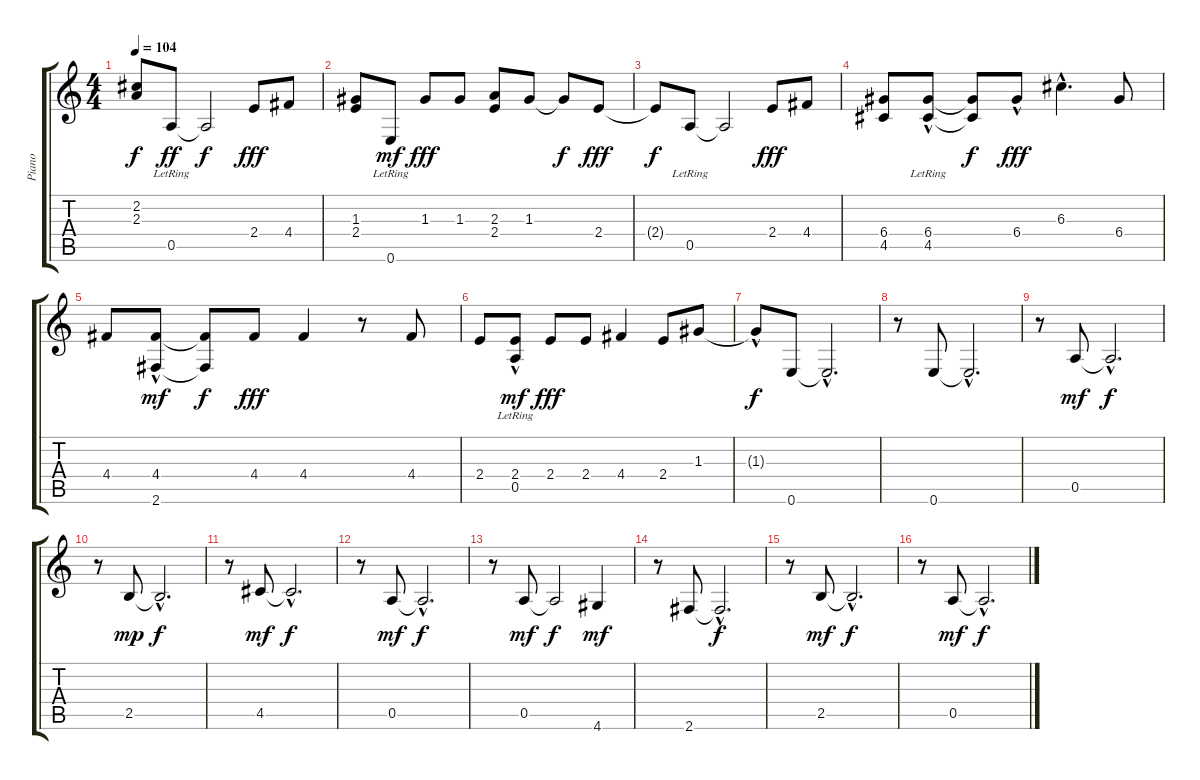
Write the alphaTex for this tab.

\track ("Piano" "Piano") {instrument acousticgrandpiano}
\staff {score tabs}
\tuning (E5 B4 G4 D4 A3 E3) {hide}
\ts (4 4)
\tempo 104
\clef g2
\ks c
(2.2{t} 2.3{t}).8{dy f} 0.5{lr}.8{dy ff} 0.5{t}.2{dy f} 2.4.8{dy fff} 4.4.8 |
(1.3 2.4).8 0.6{lr}.8{dy mf} 1.3.8{dy fff} 1.3.8 (2.3 2.4).8 1.3.8 1.3{t}.8{dy f} 2.4.8{dy fff} |
2.4{t}.8{dy f} 0.5{lr}.8 0.5{t}.2 2.4.8{dy fff} 4.4.8 |
(6.4 4.5).8 (6.4{hac} 4.5{hac lr}).8 (6.4{t} 4.5{t}).8{dy f} 6.4{hac}.8{dy fff} 6.3{hac}.4{d} 6.4.8 |
4.4.8 (4.4 2.6{hac}).8{dy mf} (4.4{t} 2.6{t}).8{dy f} 4.4.8{dy fff} 4.4.4 r.8 4.4.8 |
2.4.8 (2.4{hac} 0.5{hac lr}).8{dy mf} 2.4.8{dy fff} 2.4.8 4.4.4 2.4.8 1.3.8 |
1.3{hac t}.8{dy f} 0.6.8 0.6{hac t}.2{d} |
r.8 0.6.8 0.6{hac t}.2{d} |
r.8 0.5.8{dy mf} 0.5{hac t}.2{d dy f} |
r.8 2.5.8{dy mp} 2.5{hac t}.2{d dy f} |
r.8 4.5.8{dy mf} 4.5{hac t}.2{d dy f} |
r.8 0.5.8{dy mf} 0.5{hac t}.2{d dy f} |
r.8 0.5.8{dy mf} 0.5{t}.2{dy f} 4.6.4{dy mf} |
r.8 2.6.8 2.6{hac t}.2{d dy f} |
r.8 2.5.8{dy mf} 2.5{hac t}.2{d dy f} |
r.8 0.5.8{dy mf} 0.5{hac t}.2{d dy f}
